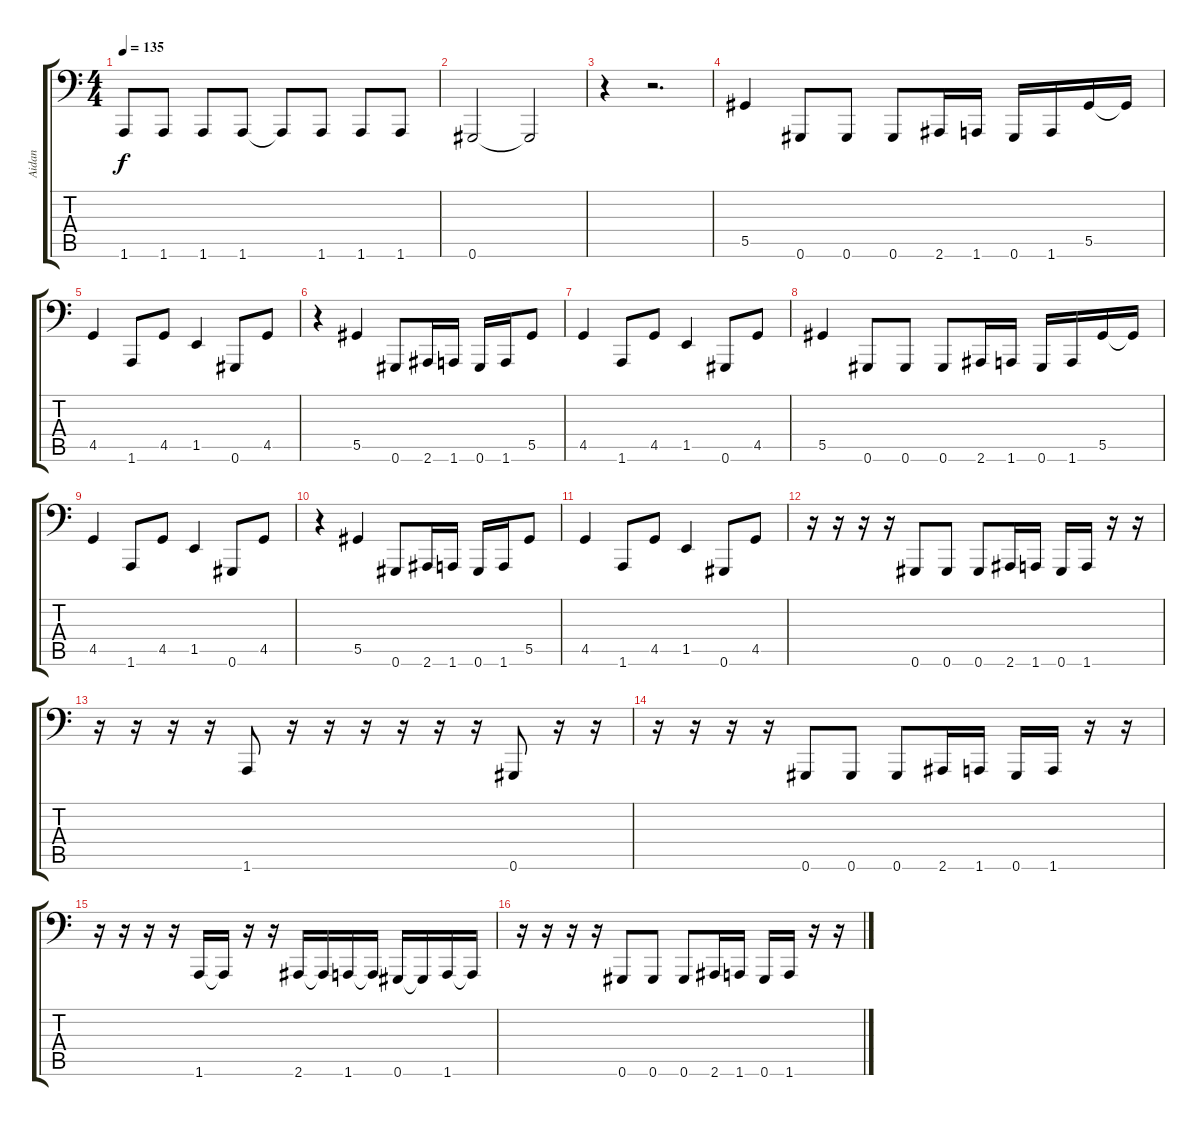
\track ("Aidan" "Aidan") {instrument electricbasspick}
\staff {score tabs}
\tuning (Bb2 F2 Db2 Ab1 Eb1 Ab0) {hide}
\ts (4 4)
\tempo 135
\clef f4
\ks c
1.6{t}.8{dy f} 1.6.8 1.6.8 1.6.8 1.6{t}.8 1.6.8 1.6.8 1.6.8 |
0.6.2 0.6{t}.2 |
r.4 r.2{d} |
5.5.4 0.6.8 0.6.8 0.6.8 2.6.16 1.6.16 0.6.16 1.6.16 5.5.16 5.5{t}.16 |
4.5.4 1.6.8 4.5.8 1.5.4 0.6.8 4.5.8 |
r.4 5.5.4 0.6.8 2.6.16 1.6.16 0.6.16 1.6.16 5.5.8 |
4.5.4 1.6.8 4.5.8 1.5.4 0.6.8 4.5.8 |
5.5.4 0.6.8 0.6.8 0.6.8 2.6.16 1.6.16 0.6.16 1.6.16 5.5.16 5.5{t}.16 |
4.5.4 1.6.8 4.5.8 1.5.4 0.6.8 4.5.8 |
r.4 5.5.4 0.6.8 2.6.16 1.6.16 0.6.16 1.6.16 5.5.8 |
4.5.4 1.6.8 4.5.8 1.5.4 0.6.8 4.5.8 |
r.16 r.16 r.16 r.16 0.6.8 0.6.8 0.6.8 2.6.16 1.6.16 0.6.16 1.6.16 r.16 r.16 |
r.16 r.16 r.16 r.16 1.6.8 r.16 r.16 r.16 r.16 r.16 r.16 0.6.8 r.16 r.16 |
r.16 r.16 r.16 r.16 0.6.8 0.6.8 0.6.8 2.6.16 1.6.16 0.6.16 1.6.16 r.16 r.16 |
r.16 r.16 r.16 r.16 1.6.16 1.6{t}.16 r.16 r.16 2.6.16 2.6{t}.16 1.6.16 1.6{t}.16 0.6.16 0.6{t}.16 1.6.16 1.6{t}.16 |
r.16 r.16 r.16 r.16 0.6.8 0.6.8 0.6.8 2.6.16 1.6.16 0.6.16 1.6.16 r.16 r.16
